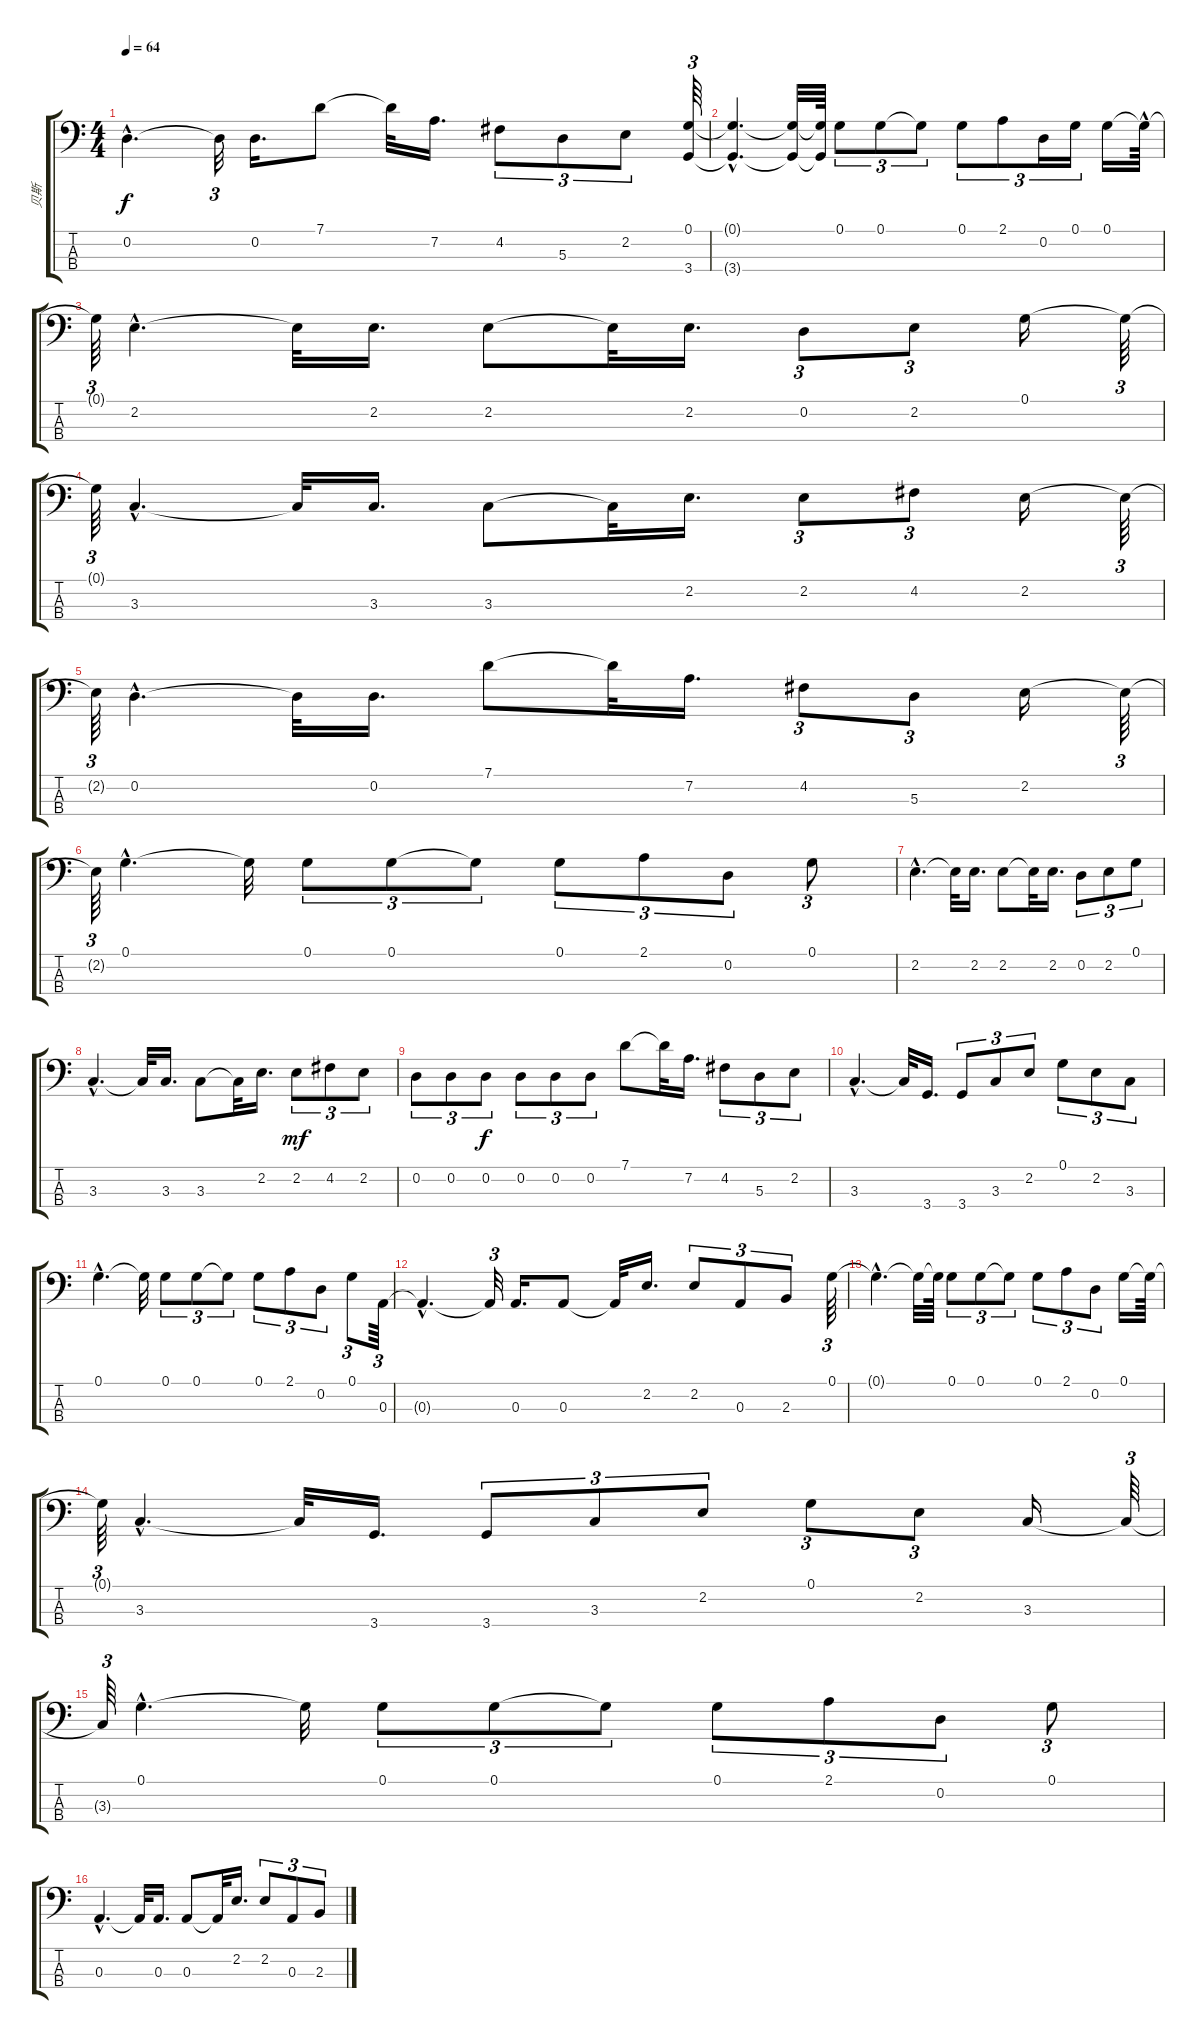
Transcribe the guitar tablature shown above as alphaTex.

\track ("贝斯" "贝斯") {instrument electricbassfinger}
\staff {score tabs}
\tuning (G2 D2 A1 E1) {hide}
\ts (4 4)
\tempo 64
\clef f4
\ks c
0.2{hac t}.4{d dy f} 0.2{t}.32{tu (3 2)} 0.2.16{d} 7.1.8 7.1{t}.32 7.2.16{d} 4.2.8{tu (3 2)} 5.3.8{tu (3 2)} 2.2.8{tu (3 2)} (0.1 3.4).64{tu (3 2)} |
(0.1{hac t} 3.4{hac t}).4{d} (0.1{t} 3.4{t}).32 (0.1{t} 3.4{t}).64 0.1.8{tu (3 2)} 0.1.8{tu (3 2)} 0.1{t}.8{tu (3 2)} 0.1.8{tu (3 2)} 2.1.8{tu (3 2)} 0.2.16{tu (3 2)} 0.1.16{tu (3 2)} 0.1.16 0.1{hac t}.64 |
0.1{t}.64{tu (3 2)} 2.2{hac}.4{d} 2.2{t}.32 2.2.16{d} 2.2.8 2.2{t}.32 2.2.16{d} 0.2.8{tu (3 2)} 2.2.8{tu (3 2)} 0.1.16 0.1{t}.64{tu (3 2)} |
0.1{t}.64{tu (3 2)} 3.3{hac}.4{d} 3.3{t}.32 3.3.16{d} 3.3.8 3.3{t}.32 2.2.16{d} 2.2.8{tu (3 2)} 4.2.8{tu (3 2)} 2.2.16 2.2{t}.64{tu (3 2)} |
2.2{t}.64{tu (3 2)} 0.2{hac}.4{d} 0.2{t}.32 0.2.16{d} 7.1.8 7.1{t}.32 7.2.16{d} 4.2.8{tu (3 2)} 5.3.8{tu (3 2)} 2.2.16 2.2{t}.64{tu (3 2)} |
2.2{t}.64{tu (3 2)} 0.1{hac}.4{d} 0.1{t}.32 0.1.8{tu (3 2)} 0.1.8{tu (3 2)} 0.1{t}.8{tu (3 2)} 0.1.8{tu (3 2)} 2.1.8{tu (3 2)} 0.2.8{tu (3 2)} 0.1.8{tu (3 2)} |
2.2{hac}.4{d} 2.2{t}.32 2.2.16{d} 2.2.8 2.2{t}.32 2.2.16{d} 0.2.8{tu (3 2)} 2.2.8{tu (3 2)} 0.1.8{tu (3 2)} |
3.3{hac}.4{d} 3.3{t}.32 3.3.16{d} 3.3.8 3.3{t}.32 2.2.16{d} 2.2.8{tu (3 2) dy mf} 4.2.8{tu (3 2)} 2.2.8{tu (3 2)} |
0.2.8{tu (3 2)} 0.2.8{tu (3 2)} 0.2.8{tu (3 2) dy f} 0.2.8{tu (3 2)} 0.2.8{tu (3 2)} 0.2.8{tu (3 2)} 7.1.8 7.1{t}.32 7.2.16{d} 4.2.8{tu (3 2)} 5.3.8{tu (3 2)} 2.2.8{tu (3 2)} |
3.3{hac}.4{d} 3.3{t}.32 3.4.16{d} 3.4.8{tu (3 2)} 3.3.8{tu (3 2)} 2.2.8{tu (3 2)} 0.1.8{tu (3 2)} 2.2.8{tu (3 2)} 3.3.8{tu (3 2)} |
0.1{hac}.4{d} 0.1{t}.32 0.1.8{tu (3 2)} 0.1.8{tu (3 2)} 0.1{t}.8{tu (3 2)} 0.1.8{tu (3 2)} 2.1.8{tu (3 2)} 0.2.8{tu (3 2)} 0.1.8{tu (3 2)} 0.3.64{tu (3 2)} |
0.3{hac t}.4{d} 0.3{t}.32{tu (3 2)} 0.3.16{d} 0.3.8 0.3{t}.32 2.2.16{d} 2.2.8{tu (3 2)} 0.3.8{tu (3 2)} 2.3.8{tu (3 2)} 0.1.64{tu (3 2)} |
0.1{hac t}.4{d} 0.1{t}.32 0.1{t}.64 0.1.8{tu (3 2)} 0.1.8{tu (3 2)} 0.1{t}.8{tu (3 2)} 0.1.8{tu (3 2)} 2.1.8{tu (3 2)} 0.2.8{tu (3 2)} 0.1.16 0.1{t}.64 |
0.1{t}.64{tu (3 2)} 3.3{hac}.4{d} 3.3{t}.32 3.4.16{d} 3.4.8{tu (3 2)} 3.3.8{tu (3 2)} 2.2.8{tu (3 2)} 0.1.8{tu (3 2)} 2.2.8{tu (3 2)} 3.3.16 3.3{t}.64{tu (3 2)} |
3.3{t}.64{tu (3 2)} 0.1{hac}.4{d} 0.1{t}.32 0.1.8{tu (3 2)} 0.1.8{tu (3 2)} 0.1{t}.8{tu (3 2)} 0.1.8{tu (3 2)} 2.1.8{tu (3 2)} 0.2.8{tu (3 2)} 0.1.8{tu (3 2)} |
0.3{hac}.4{d} 0.3{t}.32 0.3.16{d} 0.3.8 0.3{t}.32 2.2.16{d} 2.2.8{tu (3 2)} 0.3.8{tu (3 2)} 2.3.8{tu (3 2)}
